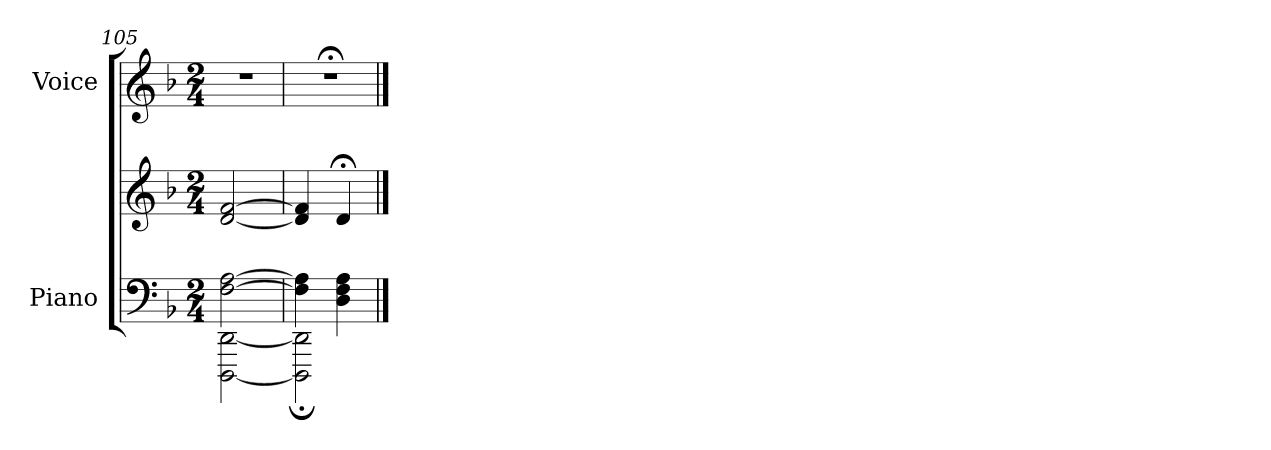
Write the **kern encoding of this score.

**kern	**kern	**kern
*part2	*part2	*part1
*staff3	*staff2	*staff1
*I"Piano	*	*I"Voice
*I'Pno	*	*
*clefF4	*clefG2	*clefG2
*k[b-]	*k[b-]	*k[b-]
*M2/4	*M2/4	*M2/4
=105	=105	=105
*^	*	*
[2F\ [2A\	[2DDD\ [<2DD\	[2d/ [2f/	2r
=106	=106	=106	=106
4F\] 4A\]	2DDD\]; 2DD\];	4d/] 4f/]	2r;<
4D\ 4F\ 4A\	.	4d;</	.
*v	*v	*	*
==	==	==
*-	*-	*-
